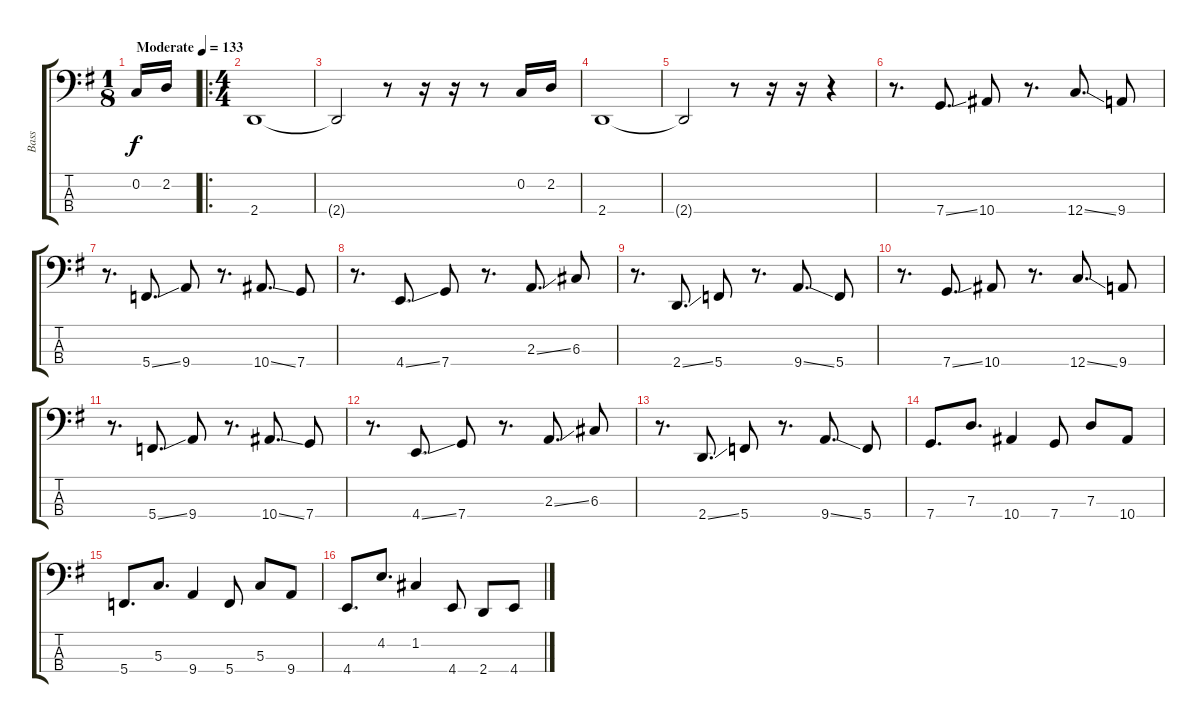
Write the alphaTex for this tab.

\track ("Bass" "Bass") {instrument electricbassfinger bank 255}
\staff {score tabs}
\tuning (F2 C2 G1 C1) {hide}
\ts (1 8)
\tempo (133 "Moderate")
\clef f4
\ks eminor
0.2.16{dy f instrument electricbassfinger} 2.2.16 |
\ro
\ts (4 4)
2.4.1 |
2.4{t}.2 r.8 r.16 r.16 r.8 0.2.16 2.2.16 |
2.4.1 |
2.4{t}.2 r.8 r.16 r.16 r.4 |
r.8{d volume 8 instrument fretlessbass} 7.4{ss}.8{d} 10.4.8 r.8{d} 12.4{ss}.8{d} 9.4.8 |
r.8{d} 5.4{ss}.8{d} 9.4.8 r.8{d} 10.4{ss}.8{d} 7.4.8 |
r.8{d} 4.4{ss}.8{d} 7.4.8 r.8{d} 2.3{ss}.8{d} 6.3.8 |
r.8{d} 2.4{ss}.8{d} 5.4.8 r.8{d} 9.4{ss}.8{d} 5.4.8 |
r.8{d} 7.4{ss}.8{d} 10.4.8 r.8{d} 12.4{ss}.8{d} 9.4.8 |
r.8{d} 5.4{ss}.8{d} 9.4.8 r.8{d} 10.4{ss}.8{d} 7.4.8 |
r.8{d} 4.4{ss}.8{d} 7.4.8 r.8{d} 2.3{ss}.8{d} 6.3.8 |
r.8{d} 2.4{ss}.8{d} 5.4.8 r.8{d} 9.4{ss}.8{d} 5.4.8 |
7.4.8{d} 7.3.8{d} 10.4.4 7.4.8 7.3.8 10.4.8 |
5.4.8{d} 5.3.8{d} 9.4.4 5.4.8 5.3.8 9.4.8 |
4.4.8{d} 4.2.8{d} 1.2.4 4.4.8 2.4.8 4.4.8
